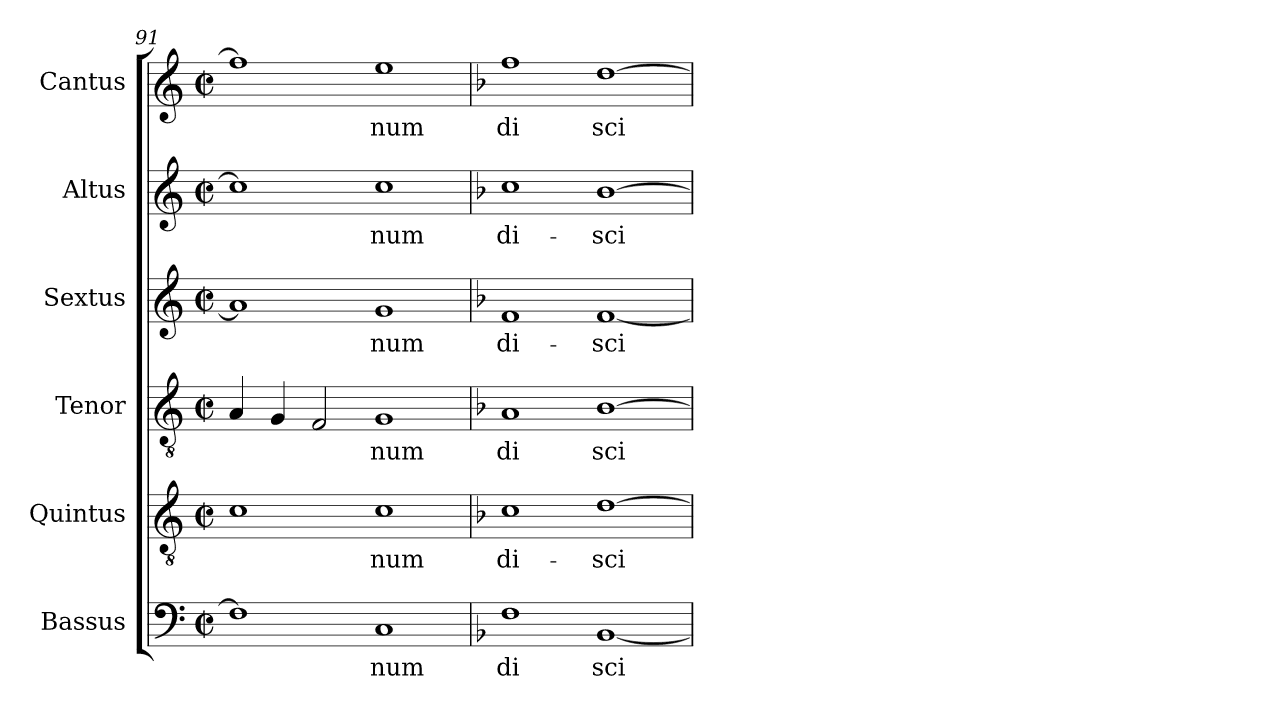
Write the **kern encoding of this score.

**kern	**text	**kern	**text	**kern	**text	**kern	**text	**kern	**text	**kern	**text
*part6	*part6	*part5	*part5	*part4	*part4	*part3	*part3	*part2	*part2	*part1	*part1
*staff6	*staff6	*staff5	*staff5	*staff4	*staff4	*staff3	*staff3	*staff2	*staff2	*staff1	*staff1
*I"Bassus	*	*I"Quintus	*	*I"Tenor	*	*I"Sextus	*	*I"Altus	*	*I"Cantus	*
*clefF4	*	*clefGv2	*	*clefGv2	*	*clefG2	*	*clefG2	*	*clefG2	*
*k[]	*	*k[]	*	*k[]	*	*k[]	*	*k[]	*	*k[]	*
*C:	*	*C:	*	*C:	*	*C:	*	*C:	*	*C:	*
*M2/2	*	*M2/2	*	*M2/2	*	*M2/2	*	*M2/2	*	*M2/2	*
*met(c|)	*	*met(c|)	*	*met(c|)	*	*met(c|)	*	*met(c|)	*	*met(c|)	*
=91	=91	=91	=91	=91	=91	=91	=91	=91	=91	=91	=91
1F]	.	1c	.	4A/	.	1a]	.	1cc]	.	1ff]	.
.	.	.	.	4G/	.	.	.	.	.	.	.
.	.	.	.	2F/	.	.	.	.	.	.	.
!	!LO:LY:b:cj	!	!LO:LY:b:cj	!	!LO:LY:b:cj	!	!LO:LY:b:cj	!	!LO:LY:b:cj	!	!LO:LY:b:cj
1C	-num	1c	num	1G	-num	1g	num	1cc	num	1ee	-num
!!LO:LB:g=z
=92	=92	=92	=92	=92	=92	=92	=92	=92	=92	=92	=92
*k[b-]	*	*k[b-]	*	*k[b-]	*	*k[b-]	*	*k[b-]	*	*k[b-]	*
*F:	*	*F:	*	*F:	*	*F:	*	*F:	*	*F:	*
!	!LO:LY:b:cj	!	!LO:LY:b:cj	!	!LO:LY:b:cj	!	!LO:LY:b:cj	!	!LO:LY:b:cj	!	!LO:LY:b:cj
1F	di	1c	di-	1A	di	1f	di-	1cc	di-	1ff	di
!	!LO:LY:b:cj	!	!LO:LY:b:cj	!	!LO:LY:b:cj	!	!LO:LY:b:cj	!	!LO:LY:b:cj	!	!LO:LY:b:cj
[<1BB-	sci	[>1d	-sci-	[>1B-	sci	[<1f	-sci-	[>1b-	-sci-	[>1dd	sci
=	=	=	=	=	=	=	=	=	=	=	=
*-	*-	*-	*-	*-	*-	*-	*-	*-	*-	*-	*-
